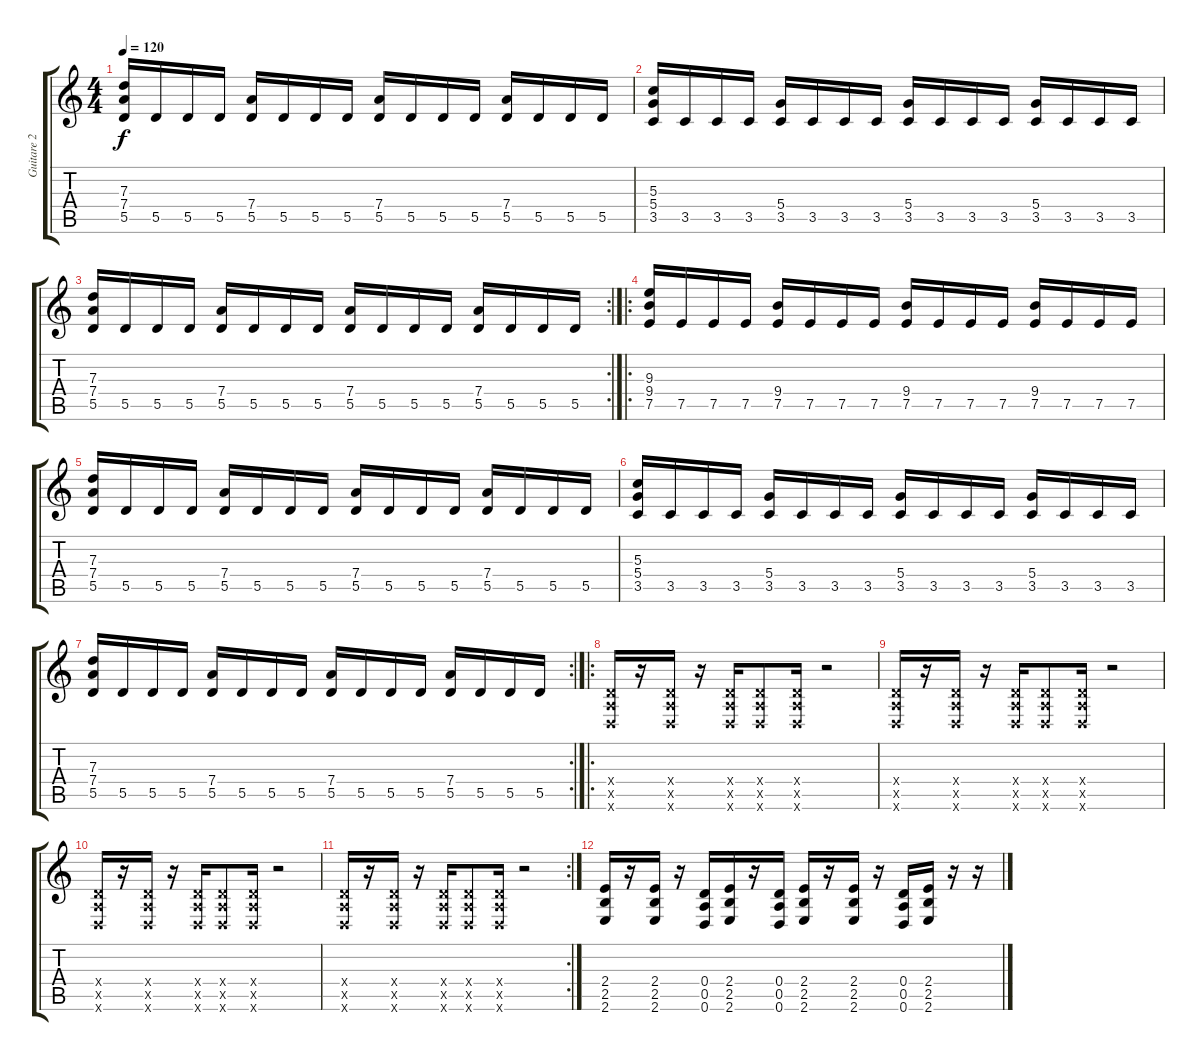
\track ("Guitare 2" "Guitare 2") {instrument distortionguitar}
\staff {score tabs}
\tuning (E4 B3 G3 D3 A2 D2) {hide}
\ts (4 4)
\tempo 120
\clef g2
\ks c
(7.3 7.4 5.5).16{dy f} 5.5.16 5.5.16 5.5.16 (7.4 5.5).16 5.5.16 5.5.16 5.5.16 (7.4 5.5).16 5.5.16 5.5.16 5.5.16 (7.4 5.5).16 5.5.16 5.5.16 5.5.16 |
(5.3 5.4 3.5).16 3.5.16 3.5.16 3.5.16 (5.4 3.5).16 3.5.16 3.5.16 3.5.16 (5.4 3.5).16 3.5.16 3.5.16 3.5.16 (5.4 3.5).16 3.5.16 3.5.16 3.5.16 |
\rc 2
(7.3 7.4 5.5).16 5.5.16 5.5.16 5.5.16 (7.4 5.5).16 5.5.16 5.5.16 5.5.16 (7.4 5.5).16 5.5.16 5.5.16 5.5.16 (7.4 5.5).16 5.5.16 5.5.16 5.5.16 |
\ro
(9.3 9.4 7.5).16 7.5.16 7.5.16 7.5.16 (9.4 7.5).16 7.5.16 7.5.16 7.5.16 (9.4 7.5).16 7.5.16 7.5.16 7.5.16 (9.4 7.5).16 7.5.16 7.5.16 7.5.16 |
(7.3 7.4 5.5).16 5.5.16 5.5.16 5.5.16 (7.4 5.5).16 5.5.16 5.5.16 5.5.16 (7.4 5.5).16 5.5.16 5.5.16 5.5.16 (7.4 5.5).16 5.5.16 5.5.16 5.5.16 |
(5.3 5.4 3.5).16 3.5.16 3.5.16 3.5.16 (5.4 3.5).16 3.5.16 3.5.16 3.5.16 (5.4 3.5).16 3.5.16 3.5.16 3.5.16 (5.4 3.5).16 3.5.16 3.5.16 3.5.16 |
\rc 2
(7.3 7.4 5.5).16 5.5.16 5.5.16 5.5.16 (7.4 5.5).16 5.5.16 5.5.16 5.5.16 (7.4 5.5).16 5.5.16 5.5.16 5.5.16 (7.4 5.5).16 5.5.16 5.5.16 5.5.16 |
\ro
(0.4{x} 0.5{x} 0.6{x}).16 r.16 (0.4{x} 0.5{x} 0.6{x}).16 r.16 (0.4{x} 0.5{x} 0.6{x}).16 (0.4{x} 0.5{x} 0.6{x}).8 (0.4{x} 0.5{x} 0.6{x}).16 r.2 |
(0.4{x} 0.5{x} 0.6{x}).16 r.16 (0.4{x} 0.5{x} 0.6{x}).16 r.16 (0.4{x} 0.5{x} 0.6{x}).16 (0.4{x} 0.5{x} 0.6{x}).8 (0.4{x} 0.5{x} 0.6{x}).16 r.2 |
(0.4{x} 0.5{x} 0.6{x}).16 r.16 (0.4{x} 0.5{x} 0.6{x}).16 r.16 (0.4{x} 0.5{x} 0.6{x}).16 (0.4{x} 0.5{x} 0.6{x}).8 (0.4{x} 0.5{x} 0.6{x}).16 r.2 |
\rc 2
(0.4{x} 0.5{x} 0.6{x}).16 r.16 (0.4{x} 0.5{x} 0.6{x}).16 r.16 (0.4{x} 0.5{x} 0.6{x}).16 (0.4{x} 0.5{x} 0.6{x}).8 (0.4{x} 0.5{x} 0.6{x}).16 r.2 |
(2.4 2.5 2.6).16 r.16 (2.4 2.5 2.6).16 r.16 (0.4 0.5 0.6).16 (2.4 2.5 2.6).16 r.16 (0.4 0.5 0.6).16 (2.4 2.5 2.6).16 r.16 (2.4 2.5 2.6).16 r.16 (0.4 0.5 0.6).16 (2.4 2.5 2.6).16 r.16 r.16
